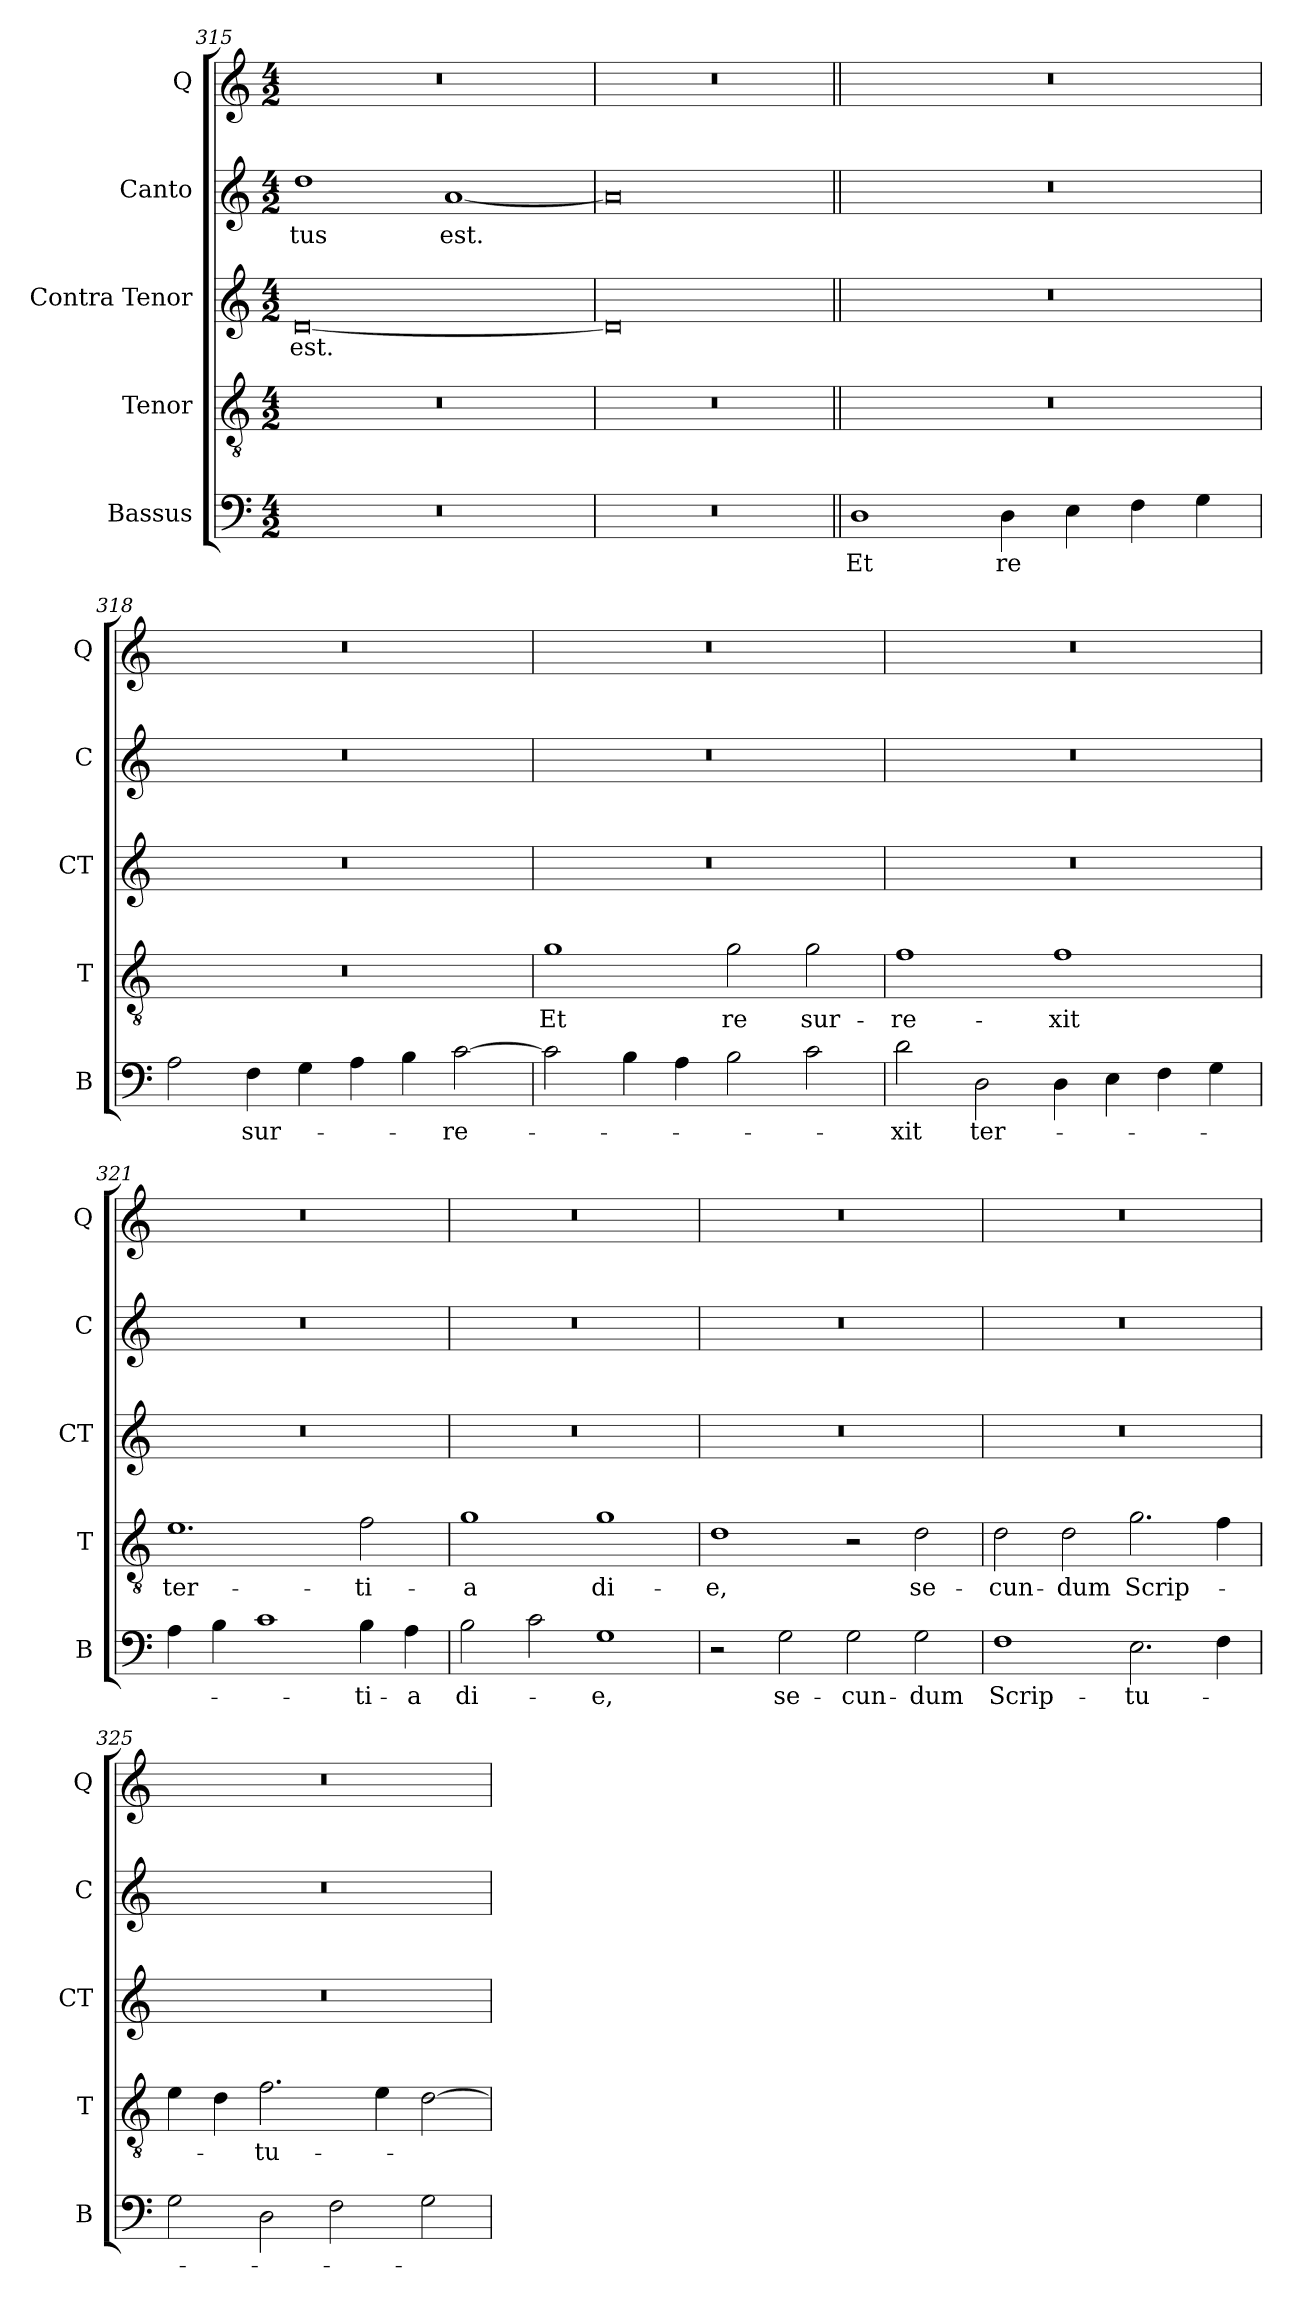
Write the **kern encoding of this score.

**kern	**text	**kern	**text	**kern	**text	**kern	**text	**kern
*part5	*part5	*part4	*part4	*part3	*part3	*part2	*part2	*part1
*staff5	*staff5	*staff4	*staff4	*staff3	*staff3	*staff2	*staff2	*staff1
*I"Bassus	*	*I"Tenor	*	*I"Contra Tenor	*	*I"Canto	*	*I"Q
*I'B	*	*I'T	*	*I'CT	*	*I'C	*	*I'Q
*clefF4	*	*clefGv2	*	*clefG2	*	*clefG2	*	*clefG2
*k[]	*	*k[]	*	*k[]	*	*k[]	*	*k[]
*C:	*	*C:	*	*C:	*	*C:	*	*C:
*M4/2	*	*M4/2	*	*M4/2	*	*M4/2	*	*M4/2
=315	=315	=315	=315	=315	=315	=315	=315	=315
!	!	!	!	!	!LO:LY:b	!	!	!
!	!	!	!	!	!	!	!LO:LY:b	!
0r	.	0r	.	[0d	est.	1dd	-tus	0r
!	!	!	!	!	!	!	!LO:LY:b	!
.	.	.	.	.	.	[1a	est.	.
=316	=316	=316	=316	=316	=316	=316	=316	=316
0r	.	0r	.	0d]	.	0a]	.	0r
!!LO:LB:g=z
=317||	=317||	=317||	=317||	=317||	=317||	=317||	=317||	=317||
!	!LO:LY:b	!	!	!	!	!	!	!
1D	Et	0r	.	0r	.	0r	.	0r
!	!LO:LY:b	!	!	!	!	!	!	!
4D\	re	.	.	.	.	.	.	.
4E\	.	.	.	.	.	.	.	.
4F\	.	.	.	.	.	.	.	.
4G\	.	.	.	.	.	.	.	.
=318	=318	=318	=318	=318	=318	=318	=318	=318
2A\	.	0r	.	0r	.	0r	.	0r
!	!LO:LY:b	!	!	!	!	!	!	!
4F\	sur-	.	.	.	.	.	.	.
4G\	.	.	.	.	.	.	.	.
4A\	.	.	.	.	.	.	.	.
4B\	.	.	.	.	.	.	.	.
!	!LO:LY:b	!	!	!	!	!	!	!
[2c\	-re-	.	.	.	.	.	.	.
=319	=319	=319	=319	=319	=319	=319	=319	=319
!	!	!	!LO:LY:b	!	!	!	!	!
2c\]	.	1g	Et	0r	.	0r	.	0r
4B\	.	.	.	.	.	.	.	.
4A\	.	.	.	.	.	.	.	.
!	!	!	!LO:LY:b	!	!	!	!	!
2B\	.	2g\	re	.	.	.	.	.
!	!	!	!LO:LY:b	!	!	!	!	!
2c\	.	2g\	sur-	.	.	.	.	.
=320	=320	=320	=320	=320	=320	=320	=320	=320
!	!LO:LY:b	!	!	!	!	!	!	!
!	!	!	!LO:LY:b	!	!	!	!	!
2d\	-xit	1f	-re-	0r	.	0r	.	0r
!	!LO:LY:b	!	!	!	!	!	!	!
2D\	ter-	.	.	.	.	.	.	.
!	!	!	!LO:LY:b	!	!	!	!	!
4D\	.	1f	-xit	.	.	.	.	.
4E\	.	.	.	.	.	.	.	.
4F\	.	.	.	.	.	.	.	.
4G\	.	.	.	.	.	.	.	.
=321	=321	=321	=321	=321	=321	=321	=321	=321
!	!	!	!LO:LY:b	!	!	!	!	!
4A\	.	1.e	ter-	0r	.	0r	.	0r
4B\	.	.	.	.	.	.	.	.
1c	.	.	.	.	.	.	.	.
!	!LO:LY:b	!	!	!	!	!	!	!
!	!	!	!LO:LY:b	!	!	!	!	!
4B\	-ti-	2f\	-ti-	.	.	.	.	.
!	!LO:LY:b	!	!	!	!	!	!	!
4A\	-a	.	.	.	.	.	.	.
!!LO:PB:g=z
=322	=322	=322	=322	=322	=322	=322	=322	=322
!	!LO:LY:b	!	!	!	!	!	!	!
!	!	!	!LO:LY:b	!	!	!	!	!
2B\	di-	1g	-a	0r	.	0r	.	0r
2c\	.	.	.	.	.	.	.	.
!	!LO:LY:b	!	!	!	!	!	!	!
!	!	!	!LO:LY:b	!	!	!	!	!
1G	-e,	1g	di-	.	.	.	.	.
=323	=323	=323	=323	=323	=323	=323	=323	=323
!	!	!	!LO:LY:b	!	!	!	!	!
2r	.	1d	-e,	0r	.	0r	.	0r
!	!LO:LY:b	!	!	!	!	!	!	!
2G\	se-	.	.	.	.	.	.	.
!	!LO:LY:b	!	!	!	!	!	!	!
2G\	-cun-	2r	.	.	.	.	.	.
!	!LO:LY:b	!	!	!	!	!	!	!
!	!	!	!LO:LY:b	!	!	!	!	!
2G\	-dum	2d\	se-	.	.	.	.	.
=324	=324	=324	=324	=324	=324	=324	=324	=324
!	!LO:LY:b	!	!	!	!	!	!	!
!	!	!	!LO:LY:b	!	!	!	!	!
1F	Scrip-	2d\	-cun-	0r	.	0r	.	0r
!	!	!	!LO:LY:b	!	!	!	!	!
.	.	2d\	-dum	.	.	.	.	.
!	!LO:LY:b	!	!	!	!	!	!	!
!	!	!	!LO:LY:b	!	!	!	!	!
2.E\	-tu-	2.g\	Scrip-	.	.	.	.	.
4F\	.	4f\	.	.	.	.	.	.
=325	=325	=325	=325	=325	=325	=325	=325	=325
2G\	.	4e\	.	0r	.	0r	.	0r
.	.	4d\	.	.	.	.	.	.
!	!	!	!LO:LY:b	!	!	!	!	!
2D\	.	2.f\	-tu-	.	.	.	.	.
2F\	.	.	.	.	.	.	.	.
.	.	4e\	.	.	.	.	.	.
2G\	.	[2d\	.	.	.	.	.	.
=	=	=	=	=	=	=	=	=
*-	*-	*-	*-	*-	*-	*-	*-	*-
